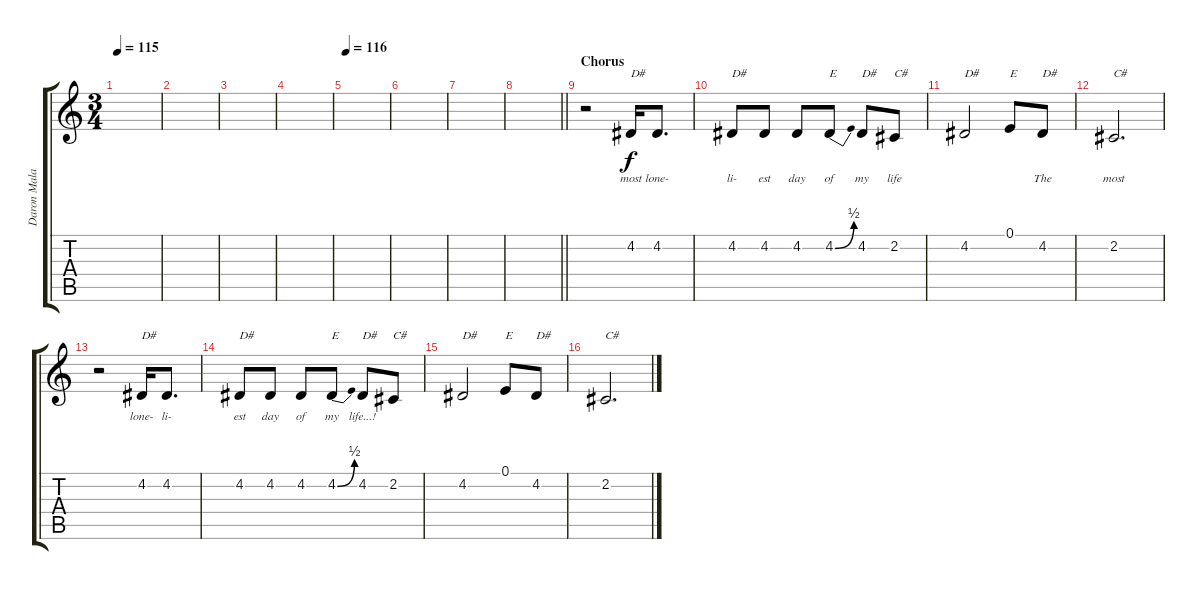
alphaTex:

\track ("Daron Malakian - Vocals" "Daron Mala") {instrument tenorsax}
\staff {score tabs}
\tuning (E4 B3 G3 D3 A2 E2) {hide}
\ts (3 4)
\tempo 115
\clef g2
\ks c
|
|
|
|
\tempo 116
|
|
|
\barLineRight lightlight
|
\section ("" "Chorus")
r.2 4.2.16{txt "D#" lyrics (0 "most") lyrics (1 "") lyrics (2 "") lyrics (3 "") lyrics (4 "")} 4.2.8{d lyrics (0 "lone-") lyrics (1 "") lyrics (2 "") lyrics (3 "") lyrics (4 "")} |
4.2.8{txt "D#" lyrics (0 "li-") lyrics (1 "") lyrics (2 "") lyrics (3 "") lyrics (4 "")} 4.2.8{lyrics (0 "est") lyrics (1 "") lyrics (2 "") lyrics (3 "") lyrics (4 "")} 4.2.8{lyrics (0 "day") lyrics (1 "") lyrics (2 "") lyrics (3 "") lyrics (4 "")} 4.2{be (bend 0 0 60 2)}.8{txt "E" lyrics (0 "of") lyrics (1 "") lyrics (2 "") lyrics (3 "") lyrics (4 "")} 4.2.8{txt "D#" lyrics (0 "my") lyrics (1 "") lyrics (2 "") lyrics (3 "") lyrics (4 "")} 2.2.8{txt "C#" lyrics (0 "life") lyrics (1 "") lyrics (2 "") lyrics (3 "") lyrics (4 "")} |
4.2.2{txt "D#" lyrics (0 "") lyrics (1 "") lyrics (2 "") lyrics (3 "") lyrics (4 "")} 0.1.8{txt "E" lyrics (0 "") lyrics (1 "") lyrics (2 "") lyrics (3 "") lyrics (4 "")} 4.2.8{txt "D#" lyrics (0 "The") lyrics (1 "") lyrics (2 "") lyrics (3 "") lyrics (4 "")} |
2.2.2{d txt "C#" lyrics (0 "most") lyrics (1 "") lyrics (2 "") lyrics (3 "") lyrics (4 "")} |
r.2 4.2.16{txt "D#" lyrics (0 "lone-") lyrics (1 "") lyrics (2 "") lyrics (3 "") lyrics (4 "")} 4.2.8{d lyrics (0 "li-") lyrics (1 "") lyrics (2 "") lyrics (3 "") lyrics (4 "")} |
4.2.8{txt "D#" lyrics (0 "est") lyrics (1 "") lyrics (2 "") lyrics (3 "") lyrics (4 "")} 4.2.8{lyrics (0 "day") lyrics (1 "") lyrics (2 "") lyrics (3 "") lyrics (4 "")} 4.2.8{lyrics (0 "of") lyrics (1 "") lyrics (2 "") lyrics (3 "") lyrics (4 "")} 4.2{be (bend 0 0 60 2)}.8{txt "E" lyrics (0 "my") lyrics (1 "") lyrics (2 "") lyrics (3 "") lyrics (4 "")} 4.2.8{txt "D#" lyrics (0 "life...!") lyrics (1 "") lyrics (2 "") lyrics (3 "") lyrics (4 "")} 2.2.8{txt "C#" lyrics (0 "") lyrics (1 "") lyrics (2 "") lyrics (3 "") lyrics (4 "")} |
4.2.2{txt "D#" lyrics (0 "") lyrics (1 "") lyrics (2 "") lyrics (3 "") lyrics (4 "")} 0.1.8{txt "E" lyrics (0 "") lyrics (1 "") lyrics (2 "") lyrics (3 "") lyrics (4 "")} 4.2.8{txt "D#" lyrics (0 "") lyrics (1 "") lyrics (2 "") lyrics (3 "") lyrics (4 "")} |
2.2.2{d txt "C#" lyrics (0 "") lyrics (1 "") lyrics (2 "") lyrics (3 "") lyrics (4 "")}
